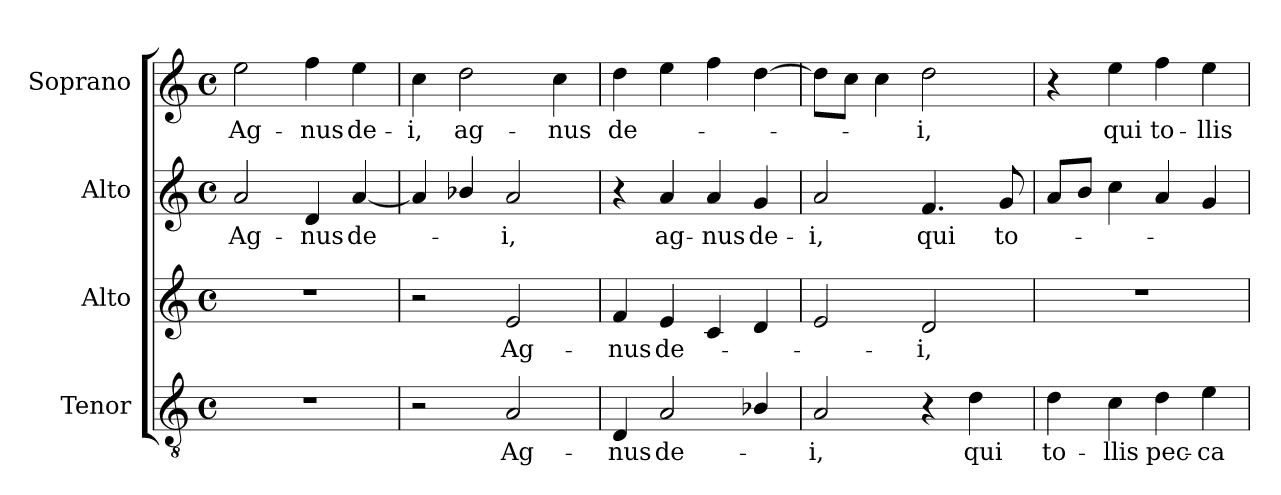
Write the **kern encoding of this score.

**kern	**text	**kern	**text	**kern	**text	**kern	**text
*part4	*part4	*part3	*part3	*part2	*part2	*part1	*part1
*staff4	*staff4	*staff3	*staff3	*staff2	*staff2	*staff1	*staff1
*I"Tenor	*	*I"Alto	*	*I"Alto	*	*I"Soprano	*
*I'T.	*	*I'A.	*	*I'A.	*	*I'S.	*
!!LO:PB:g=z
*clefGv2	*	*clefG2	*	*clefG2	*	*clefG2	*
*ITrd7c12	*	*	*	*	*	*	*
*k[]	*	*k[]	*	*k[]	*	*k[]	*
*C:	*	*C:	*	*C:	*	*C:	*
*M4/4	*	*M4/4	*	*M4/4	*	*M4/4	*
*met(c)	*	*met(c)	*	*met(c)	*	*met(c)	*
=1	=1	=1	=1	=1	=1	=1	=1
!	!	!	!	!	!LO:LY:b:color=#000000	!	!
!	!	!	!	!	!	!	!LO:LY:b:color=#000000
1r	.	1r	.	2ai/	Ag-	2eei\	Ag-
!	!	!	!	!	!LO:LY:b:color=#000000	!	!
!	!	!	!	!	!	!	!LO:LY:b:color=#000000
.	.	.	.	4di/	-nus	4ffi\	-nus
!	!	!	!	!	!LO:LY:b:color=#000000	!	!
!	!	!	!	!	!	!	!LO:LY:b:color=#000000
.	.	.	.	[4ai/	de-	4eei\	de-
=2	=2	=2	=2	=2	=2	=2	=2
!	!	!	!	!	!	!	!LO:LY:b:color=#000000
2r	.	2r	.	4ai/]	.	4cci\	-i,
!	!	!	!	!	!	!	!LO:LY:b:color=#000000
.	.	.	.	4b-Xi/	.	2ddi\	ag-
!	!LO:LY:b:color=#000000	!	!	!	!	!	!
!	!	!	!LO:LY:b:color=#000000	!	!	!	!
!	!	!	!	!	!LO:LY:b:color=#000000	!	!
2AAi/	Ag-	2ei/	Ag-	2ai/	-i,	.	.
!	!	!	!	!	!	!	!LO:LY:b:color=#000000
.	.	.	.	.	.	4cci\	-nus
=3	=3	=3	=3	=3	=3	=3	=3
!	!LO:LY:b:color=#000000	!	!	!	!	!	!
!	!	!	!LO:LY:b:color=#000000	!	!	!	!
!	!	!	!	!	!	!	!LO:LY:b:color=#000000
4DDi/	-nus	4fi/	-nus	4r	.	4ddi\	de-
!	!LO:LY:b:color=#000000	!	!	!	!	!	!
!	!	!	!LO:LY:b:color=#000000	!	!	!	!
!	!	!	!	!	!LO:LY:b:color=#000000	!	!
2AAi/	de-	4ei/	de-	4ai/	ag-	4eei\	.
!	!	!	!	!	!LO:LY:b:color=#000000	!	!
.	.	4ci/	.	4ai/	-nus	4ffi\	.
!	!	!	!	!	!LO:LY:b:color=#000000	!	!
4BB-Xi/	.	4di/	.	4gi/	de-	[4ddi\	.
=4	=4	=4	=4	=4	=4	=4	=4
!	!LO:LY:b:color=#000000	!	!	!	!	!	!
!	!	!	!	!	!LO:LY:b:color=#000000	!	!
2AAi/	-i,	2ei/	.	2ai/	-i,	8ddi\L]	.
.	.	.	.	.	.	8cci\J	.
.	.	.	.	.	.	4cci\	.
!	!	!	!LO:LY:b:color=#000000	!	!	!	!
!	!	!	!	!	!LO:LY:b:color=#000000	!	!
!	!	!	!	!	!	!	!LO:LY:b:color=#000000
4r	.	2di/	-i,	4.fi/	qui	2ddi\	-i,
!	!LO:LY:b:color=#000000	!	!	!	!	!	!
4Di\	qui	.	.	.	.	.	.
!	!	!	!	!	!LO:LY:b:color=#000000	!	!
.	.	.	.	8gi/	to-	.	.
=5	=5	=5	=5	=5	=5	=5	=5
!	!LO:LY:b:color=#000000	!	!	!	!	!	!
4Di\	to-	1r	.	8ai/L	.	4r	.
.	.	.	.	8bi/J	.	.	.
!	!LO:LY:b:color=#000000	!	!	!	!	!	!
!	!	!	!	!	!	!	!LO:LY:b:color=#000000
4Ci\	-llis	.	.	4cci\	.	4eei\	qui
!	!LO:LY:b:color=#000000	!	!	!	!	!	!
!	!	!	!	!	!	!	!LO:LY:b:color=#000000
4Di\	pec-	.	.	4ai/	.	4ffi\	to-
!	!LO:LY:b:color=#000000	!	!	!	!	!	!
!	!	!	!	!	!	!	!LO:LY:b:color=#000000
4Ei\	-ca-	.	.	4gi/	.	4eei\	-llis
=	=	=	=	=	=	=	=
*-	*-	*-	*-	*-	*-	*-	*-
